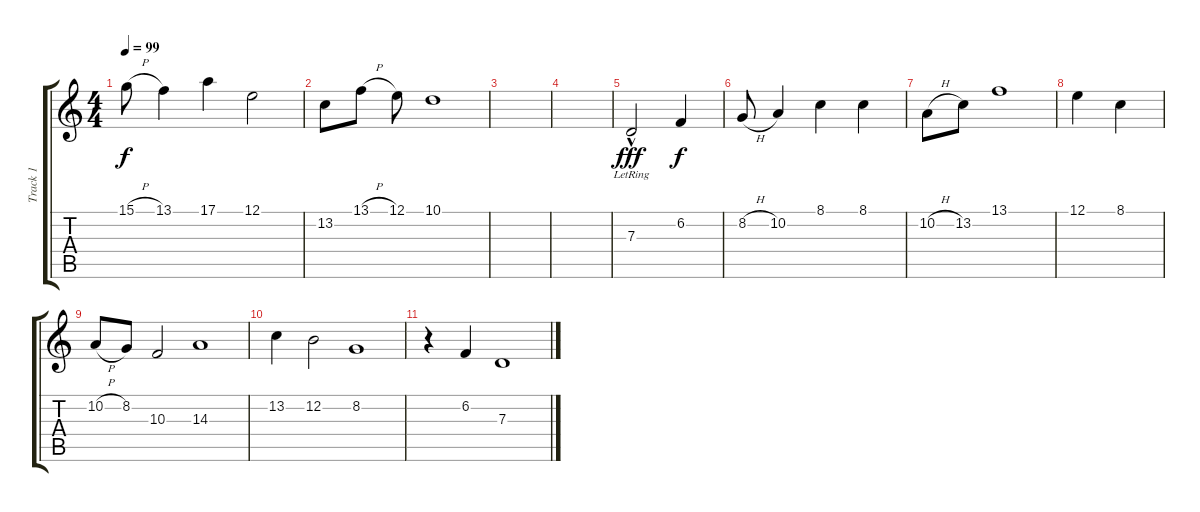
\track ("Track 1" "Track 1") {instrument acousticgrandpiano}
\staff {score tabs}
\tuning (E4 B3 G3 D3 A2 E2) {hide}
\ts (4 4)
\tempo 99
\clef g2
\ks c
15.1{h}.8{dy f} 13.1.4 17.1.4 12.1.2 |
13.2.8 13.1{h}.8 12.1.8 10.1.1 |
|
|
7.3{hac lr}.2{dy fff} 6.2.4{dy f} |
8.2{h}.8 10.2.4 8.1.4 8.1.4 |
10.2{h}.8 13.2.8 13.1.1 |
12.1.4 8.1.4 |
10.2{h}.8 8.2.8 10.3.2 14.3.1 |
13.2.4 12.2.2 8.2.1 |
r.4 6.2.4 7.3.1
